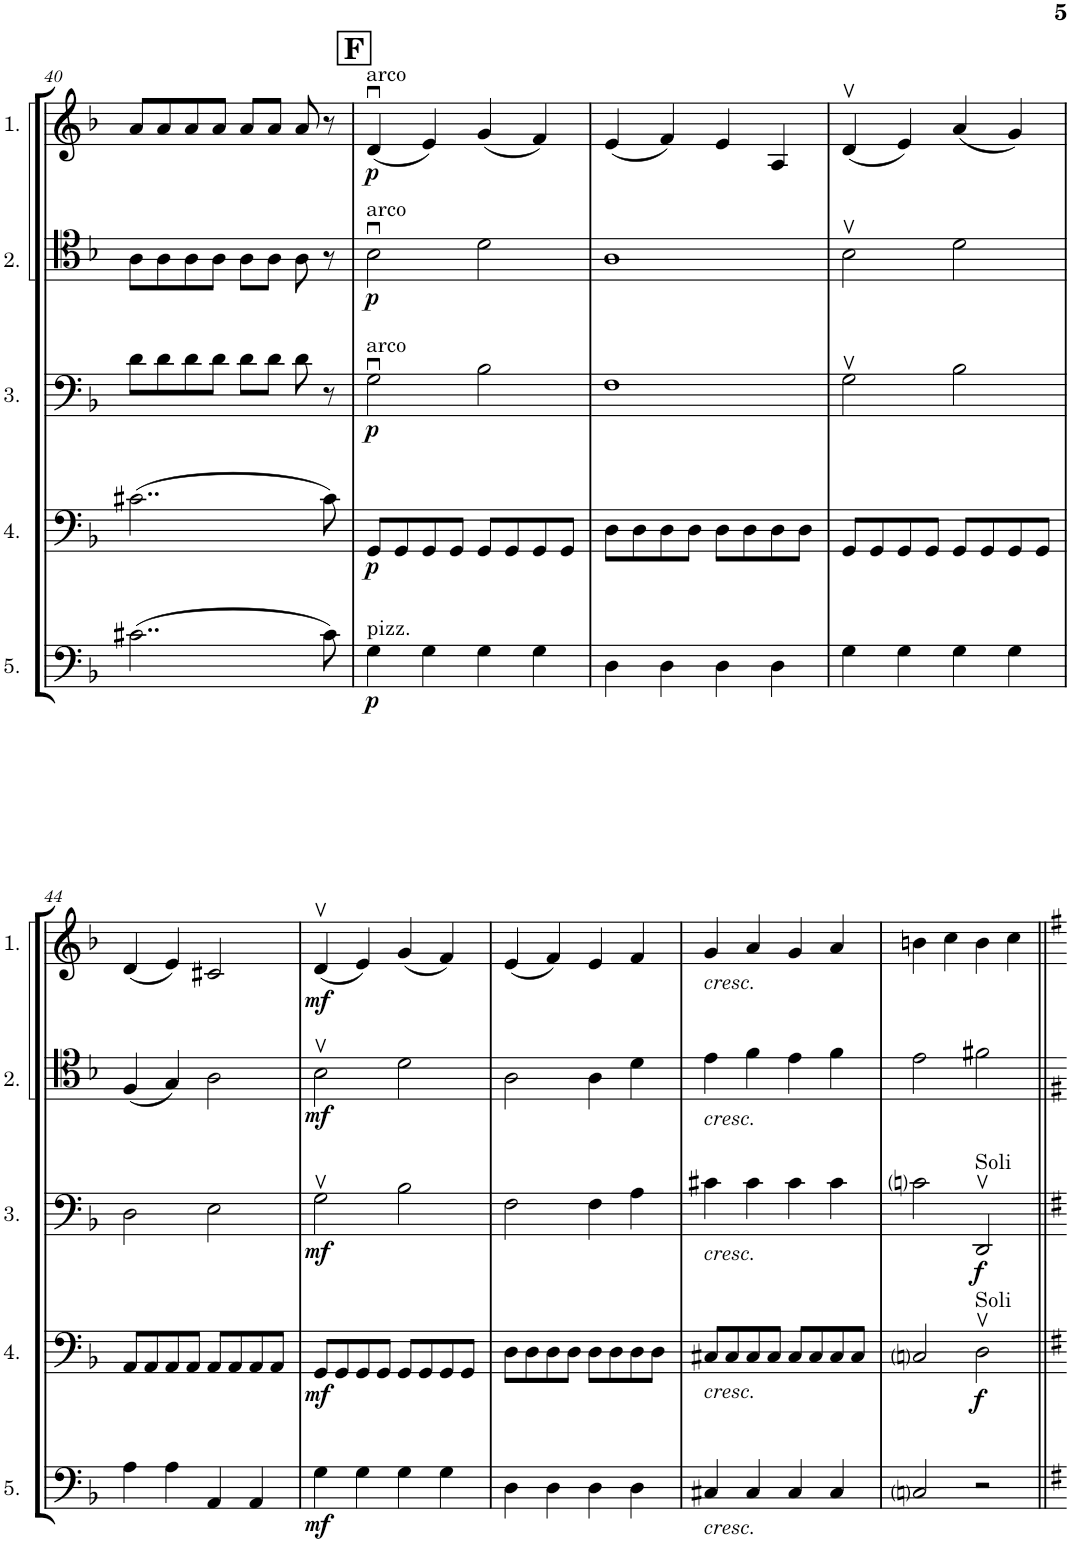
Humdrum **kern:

**kern	**dynam	**kern	**dynam	**kern	**dynam	**kern	**dynam	**kern	**dynam
*part5	*part5	*part4	*part4	*part3	*part3	*part2	*part2	*part1	*part1
*staff5	*staff5	*staff4	*staff4	*staff3	*staff3	*staff2	*staff2	*staff1	*staff1
*I"Cello 5	*	*I"Cello 4	*	*I"Cello 3	*	*I"Cello 2	*	*I"Cello 1	*
!!LO:PB:g=z
*clefF4	*	*clefF4	*	*clefF4	*	*clefC4	*	*clefG2	*
*k[b-]	*	*k[b-]	*	*k[b-]	*	*k[b-]	*	*k[b-]	*
*M4/4	*	*M4/4	*	*M4/4	*	*M4/4	*	*M4/4	*
=40	=40	=40	=40	=40	=40	=40	=40	=40	=40
(2..c#X\	.	(2..c#X\	.	8d\L	.	8A\L	.	8a/L	.
.	.	.	.	8d\	.	8A\	.	8a/	.
.	.	.	.	8d\	.	8A\	.	8a/	.
.	.	.	.	8d\J	.	8A\J	.	8a/J	.
.	.	.	.	8d\L	.	8A\L	.	8a/L	.
.	.	.	.	8d\J	.	8A\J	.	8a/J	.
.	.	.	.	8d\	.	8A\	.	8a/	.
8c#\)	.	8c#\)	.	8r	.	8r	.	8r	.
!!LO:REH:place=s1:a:B:cj:fs=14:t=F
=41	=41	=41	=41	=41	=41	=41	=41	=41	=41
!	!	!	!	!	!	!	!	!LO:TX:a:t=arco	!
!	!	!	!	!	!	!LO:TX:a:t=arco	!	!	!
!	!	!	!	!LO:TX:a:t=arco	!	!	!	!	!
!LO:TX:a:t=pizz.	!	!	!	!	!	!	!	!	!
!	!LO:DY:b	!	!LO:DY:b	!	!LO:DY:b	!	!LO:DY:b	!	!LO:DY:b
4G\	p	8GG/L	p	2Gu\	p	2B-u\	p	(4du/	p
.	.	8GG/	.	.	.	.	.	.	.
4G\	.	8GG/	.	.	.	.	.	4e/)	.
.	.	8GG/J	.	.	.	.	.	.	.
4G\	.	8GG/L	.	2B-\	.	2d\	.	(4g/	.
.	.	8GG/	.	.	.	.	.	.	.
4G\	.	8GG/	.	.	.	.	.	4f/)	.
.	.	8GG/J	.	.	.	.	.	.	.
=42	=42	=42	=42	=42	=42	=42	=42	=42	=42
4D\	.	8D\L	.	1F	.	1A	.	(4e/	.
.	.	8D\	.	.	.	.	.	.	.
4D\	.	8D\	.	.	.	.	.	4f/)	.
.	.	8D\J	.	.	.	.	.	.	.
4D\	.	8D\L	.	.	.	.	.	4e/	.
.	.	8D\	.	.	.	.	.	.	.
4D\	.	8D\	.	.	.	.	.	4A/	.
.	.	8D\J	.	.	.	.	.	.	.
=43	=43	=43	=43	=43	=43	=43	=43	=43	=43
4G\	.	8GG/L	.	2Gv\	.	2B-v\	.	(4dv/	.
.	.	8GG/	.	.	.	.	.	.	.
4G\	.	8GG/	.	.	.	.	.	4e/)	.
.	.	8GG/J	.	.	.	.	.	.	.
4G\	.	8GG/L	.	2B-\	.	2d\	.	(4a/	.
.	.	8GG/	.	.	.	.	.	.	.
4G\	.	8GG/	.	.	.	.	.	4g/)	.
.	.	8GG/J	.	.	.	.	.	.	.
!!LO:LB:g=z
=44	=44	=44	=44	=44	=44	=44	=44	=44	=44
4A\	.	8AA/L	.	2D\	.	(4F/	.	(4d/	.
.	.	8AA/	.	.	.	.	.	.	.
4A\	.	8AA/	.	.	.	4G/)	.	4e/)	.
.	.	8AA/J	.	.	.	.	.	.	.
4AA/	.	8AA/L	.	2E\	.	2A\	.	2c#X/	.
.	.	8AA/	.	.	.	.	.	.	.
4AA/	.	8AA/	.	.	.	.	.	.	.
.	.	8AA/J	.	.	.	.	.	.	.
=45	=45	=45	=45	=45	=45	=45	=45	=45	=45
!	!LO:DY:b	!	!LO:DY:b	!	!LO:DY:b	!	!LO:DY:b	!	!LO:DY:b
4G\	mf	8GG/L	mf	2Gv\	mf	2B-v\	mf	(4dv/	mf
.	.	8GG/	.	.	.	.	.	.	.
4G\	.	8GG/	.	.	.	.	.	4e/)	.
.	.	8GG/J	.	.	.	.	.	.	.
4G\	.	8GG/L	.	2B-\	.	2d\	.	(4g/	.
.	.	8GG/	.	.	.	.	.	.	.
4G\	.	8GG/	.	.	.	.	.	4f/)	.
.	.	8GG/J	.	.	.	.	.	.	.
=46	=46	=46	=46	=46	=46	=46	=46	=46	=46
4D\	.	8D\L	.	2F\	.	2A\	.	(4e/	.
.	.	8D\	.	.	.	.	.	.	.
4D\	.	8D\	.	.	.	.	.	4f/)	.
.	.	8D\J	.	.	.	.	.	.	.
4D\	.	8D\L	.	4F\	.	4A\	.	4e/	.
.	.	8D\	.	.	.	.	.	.	.
4D\	.	8D\	.	4A\	.	4d\	.	4f/	.
.	.	8D\J	.	.	.	.	.	.	.
=47	=47	=47	=47	=47	=47	=47	=47	=47	=47
!	!	!	!	!	!	!	!	!LO:TX:b:i:t=cresc.	!
!	!	!	!	!	!	!LO:TX:b:i:t=cresc.	!	!	!
!	!	!	!	!LO:TX:b:i:t=cresc.	!	!	!	!	!
!	!	!LO:TX:b:i:t=cresc.	!	!	!	!	!	!	!
!LO:TX:b:i:t=cresc.	!	!	!	!	!	!	!	!	!
4C#X/	.	8C#X/L	.	4c#X\	.	4e\	.	4g/	.
.	.	8C#/	.	.	.	.	.	.	.
4C#/	.	8C#/	.	4c#\	.	4f\	.	4a/	.
.	.	8C#/J	.	.	.	.	.	.	.
4C#/	.	8C#/L	.	4c#\	.	4e\	.	4g/	.
.	.	8C#/	.	.	.	.	.	.	.
4C#/	.	8C#/	.	4c#\	.	4f\	.	4a/	.
.	.	8C#/J	.	.	.	.	.	.	.
=48	=48	=48	=48	=48	=48	=48	=48	=48	=48
2Cni/	.	2Cni/	.	2cni\	.	2e\	.	4bn\	.
.	.	.	.	.	.	.	.	4cc\	.
!	!	!	!	!LO:TX:a:t=Soli	!	!	!	!	!
!	!	!LO:TX:a:t=Soli	!	!	!	!	!	!	!
!	!	!	!LO:DY:b	!	!LO:DY:b	!	!	!	!
2r	.	2Dv\	f	2DDv/	f	2f#X\	.	4b\	.
.	.	.	.	.	.	.	.	4cc\	.
=||	=||	=||	=||	=||	=||	=||	=||	=||	=||
*-	*-	*-	*-	*-	*-	*-	*-	*-	*-
